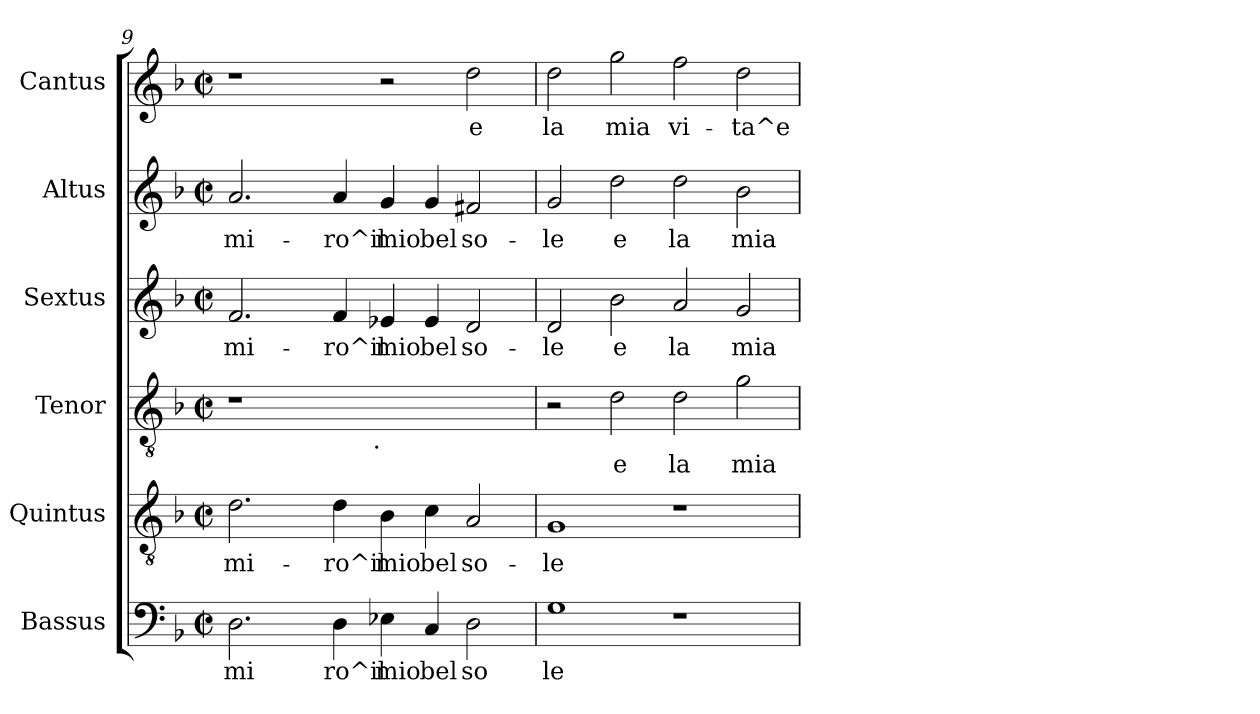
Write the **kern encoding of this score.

**kern	**text	**kern	**text	**kern	**text	**kern	**text	**kern	**text	**kern	**text
*part6	*part6	*part5	*part5	*part4	*part4	*part3	*part3	*part2	*part2	*part1	*part1
*staff6	*staff6	*staff5	*staff5	*staff4	*staff4	*staff3	*staff3	*staff2	*staff2	*staff1	*staff1
*I"Bassus	*	*I"Quintus	*	*I"Tenor	*	*I"Sextus	*	*I"Altus	*	*I"Cantus	*
*clefF4	*	*clefGv2	*	*clefGv2	*	*clefG2	*	*clefG2	*	*clefG2	*
*k[b-]	*	*k[b-]	*	*k[b-]	*	*k[b-]	*	*k[b-]	*	*k[b-]	*
*F:	*	*F:	*	*F:	*	*F:	*	*F:	*	*F:	*
*M2/2	*	*M2/2	*	*M2/2	*	*M2/2	*	*M2/2	*	*M2/2	*
*met(c|)	*	*met(c|)	*	*met(c|)	*	*met(c|)	*	*met(c|)	*	*met(c|)	*
=9	=9	=9	=9	=9	=9	=9	=9	=9	=9	=9	=9
!	!LO:LY:b:cj	!	!LO:LY:b:cj	!	!	!	!LO:LY:b:cj	!	!LO:LY:b:cj	!	!
*	*	*	*	*^	*	*	*	*	*	*	*
2.D\	mi	2.d\	mi-	1r	2ryy	.	2.f/	mi-	2.a/	mi-	1r	.
.	.	.	.	.	4ryy	.	.	.	.	.	.	.
!	!LO:LY:b:cj	!	!LO:LY:b:cj	!	!	!	!	!LO:LY:b:cj	!	!LO:LY:b:cj	!	!
4D\	ro^il	4d\	-ro^il	.	8...ryy	.	4f/	-ro^il	4a/	-ro^il	.	.
!	!	!	!	!	!LO:TX:b:t=.	!	!	!	!	!	!	!
.	.	.	.	.	1ryy	.	.	.	.	.	.	.
!	!LO:LY:b:cj	!	!LO:LY:b:cj	!	!	!	!	!LO:LY:b:cj	!	!LO:LY:b:cj	!	!
4E-X\	mio	4B-\	mio	1ryy	.	.	4e-X/	mio	4g/	mio	2r	.
!	!LO:LY:b:cj	!	!LO:LY:b:cj	!	!	!	!	!LO:LY:b:cj	!	!LO:LY:b:cj	!	!
4C/	bel	4c\	bel	.	.	.	4e-/	bel	4g/	bel	.	.
!	!LO:LY:b:cj	!	!LO:LY:b:cj	!	!	!	!	!LO:LY:b:cj	!	!LO:LY:b:cj	!	!LO:LY:b:cj
2D\	so	2A/	so-	.	.	.	2d/	so-	2f#X/	so-	2dd\	e
.	.	.	.	.	64ryy	.	.	.	.	.	.	.
=10	=10	=10	=10	=10	=10	=10	=10	=10	=10	=10	=10	=10
!	!LO:LY:b:cj	!	!LO:LY:b:cj	!	!	!	!	!LO:LY:b:cj	!	!LO:LY:b:cj	!	!LO:LY:b:cj
*	*	*	*	*v	*v	*	*	*	*	*	*	*
1G	le	1G	-le	2r	.	2d/	-le	2g/	-le	2dd\	la
!	!	!	!	!	!LO:LY:b:cj	!	!LO:LY:b:cj	!	!LO:LY:b:cj	!	!LO:LY:b:cj
.	.	.	.	2d\	e	2b-\	e	2dd\	e	2gg\	mia
!	!	!	!	!	!LO:LY:b:cj	!	!LO:LY:b:cj	!	!LO:LY:b:cj	!	!LO:LY:b:cj
1r	.	1r	.	2d\	la	2a/	la	2dd\	la	2ff\	vi-
!	!	!	!	!	!LO:LY:b:cj	!	!LO:LY:b:cj	!	!LO:LY:b:cj	!	!LO:LY:b:cj
.	.	.	.	2g\	mia	2g/	mia	2b-\	mia	2dd\	-ta^e
=	=	=	=	=	=	=	=	=	=	=	=
*-	*-	*-	*-	*-	*-	*-	*-	*-	*-	*-	*-
